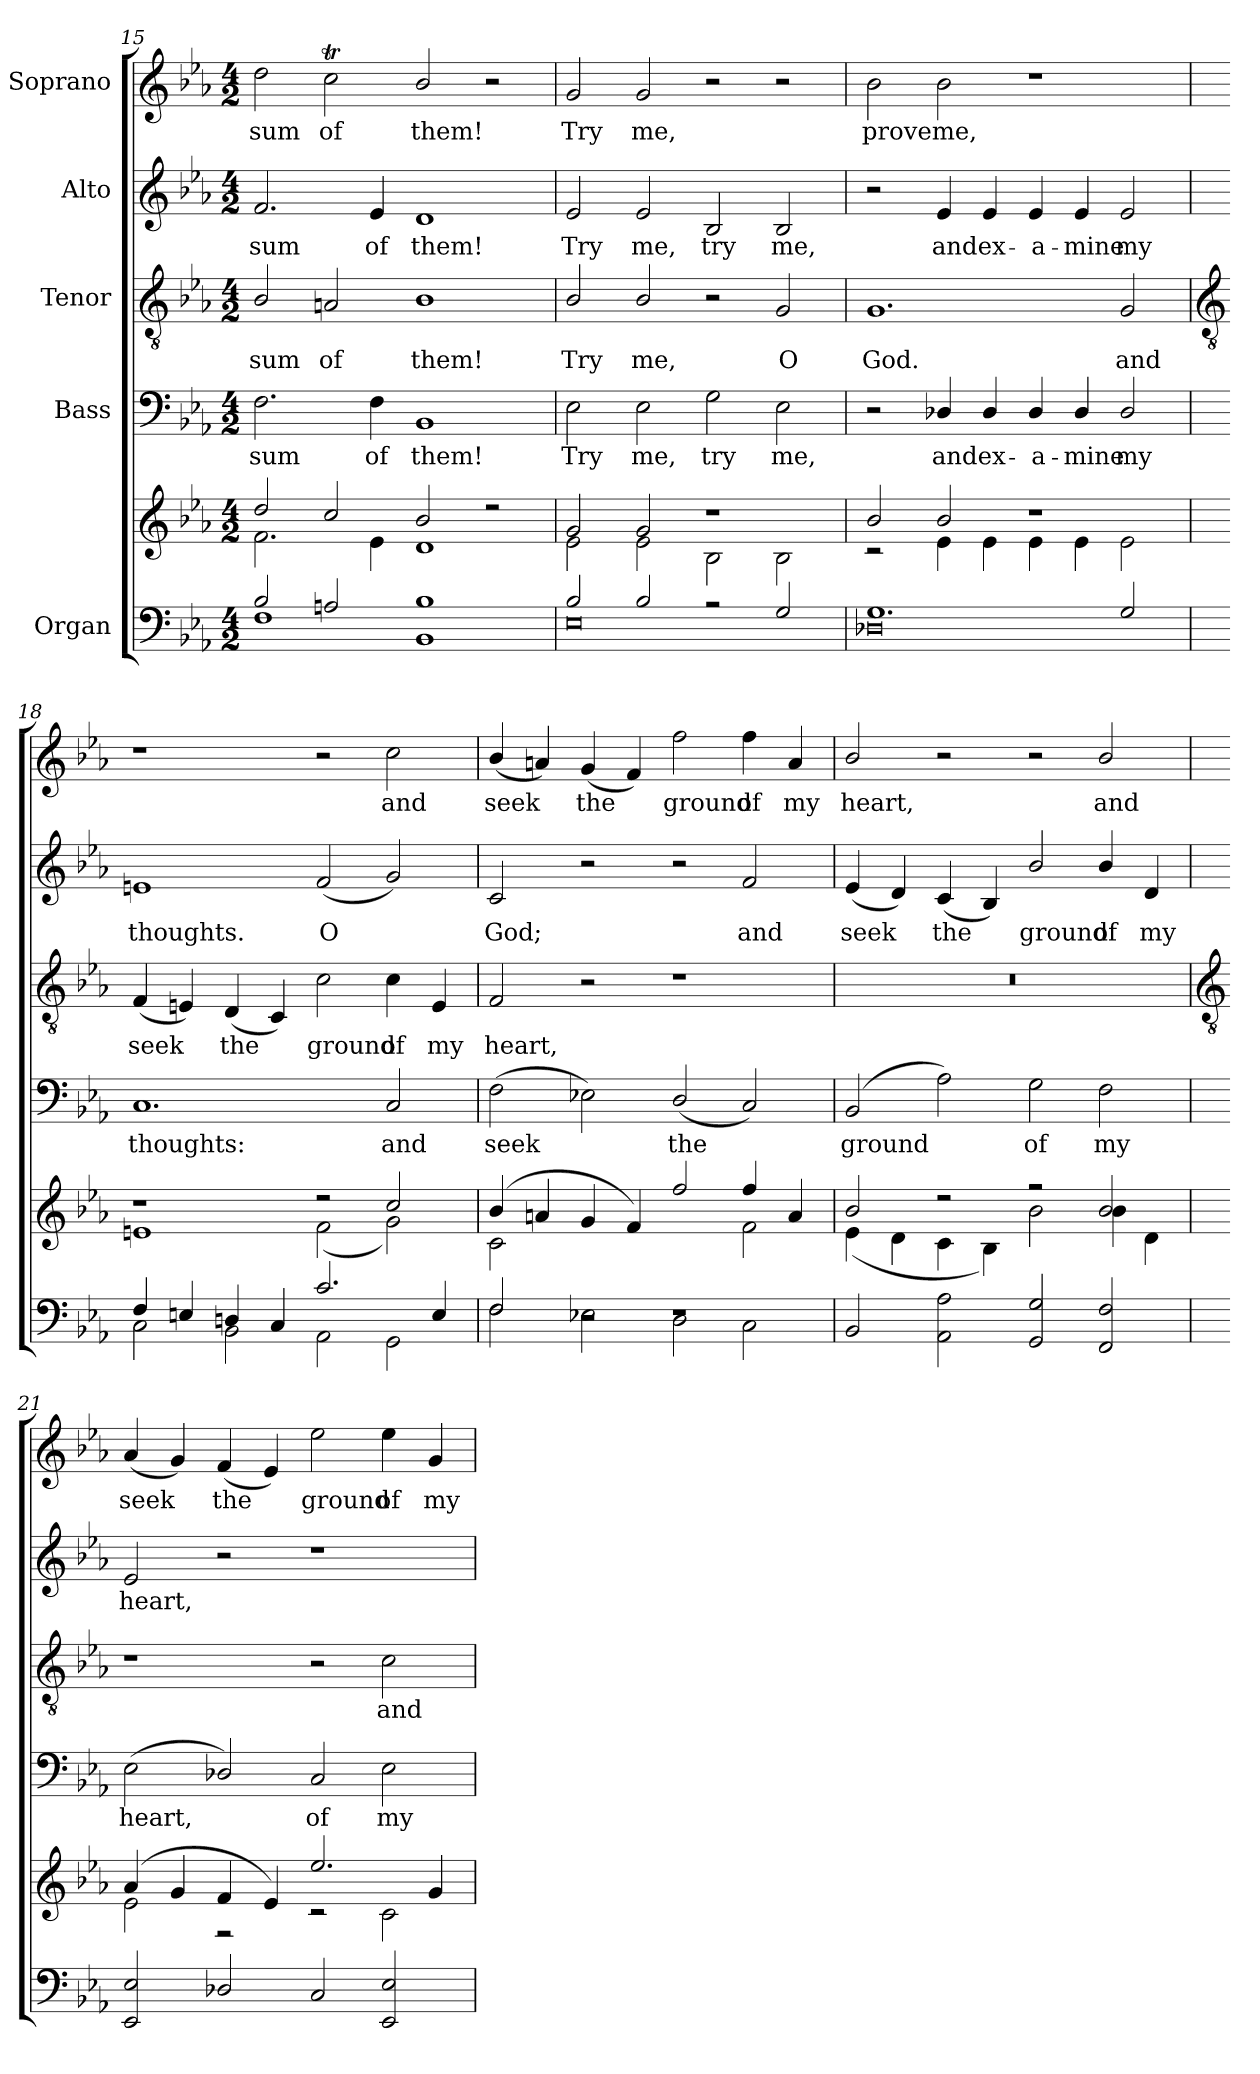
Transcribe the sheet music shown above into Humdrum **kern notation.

**kern	**kern	**kern	**text	**kern	**text	**kern	**text	**kern	**text
*part5	*part5	*part4	*part4	*part3	*part3	*part2	*part2	*part1	*part1
*staff6	*staff5	*staff4	*staff4	*staff3	*staff3	*staff2	*staff2	*staff1	*staff1
*I"Organ	*	*I"Bass	*	*I"Tenor	*	*I"Alto	*	*I"Soprano	*
*clefF4	*clefG2	*clefF4	*	*clefGv2	*	*clefG2	*	*clefG2	*
*k[b-e-a-]	*k[b-e-a-]	*k[b-e-a-]	*	*k[b-e-a-]	*	*k[b-e-a-]	*	*k[b-e-a-]	*
*E-:	*E-:	*E-:	*	*E-:	*	*E-:	*	*E-:	*
*M4/2	*M4/2	*M4/2	*	*M4/2	*	*M4/2	*	*M4/2	*
=15	=15	=15	=15	=15	=15	=15	=15	=15	=15
*^	*^	*	*	*	*	*	*	*	*
!	!	!	!	!	!LO:LY:b	!	!LO:LY:b	!	!LO:LY:b	!	!LO:LY:b
2B-/	1F\	2dd/	2.f\	2.F	sum	2B-/	sum	2.f	sum	2dd	sum
!	!	!	!	!	!	!	!LO:LY:b	!	!	!	!LO:LY:b
2An/	.	2cc/	.	.	.	2An	of	.	.	2ccT	of
!	!	!	!	!	!LO:LY:b	!	!	!	!LO:LY:b	!	!
.	.	.	4e-\	4F	of	.	.	4e-	of	.	.
!	!	!	!	!	!LO:LY:b	!	!LO:LY:b	!	!LO:LY:b	!	!LO:LY:b
1B-/	1BB-\	2b-/	1d\	1BB-	them!	1B-	them!	1d	them!	2b-/	them!
.	.	2r	.	.	.	.	.	.	.	2r	.
=16	=16	=16	=16	=16	=16	=16	=16	=16	=16	=16	=16
!	!	!	!	!	!LO:LY:b	!	!LO:LY:b	!	!LO:LY:b	!	!LO:LY:b
2B-/	0E-\	2g/	2e-\	2E-	Try	2B-/	Try	2e-	Try	2g	Try
!	!	!	!	!	!LO:LY:b	!	!LO:LY:b	!	!LO:LY:b	!	!LO:LY:b
2B-/	.	2g/	2e-\	2E-	me,	2B-/	me,	2e-	me,	2g	me,
!	!	!	!	!	!LO:LY:b	!	!	!	!LO:LY:b	!	!
2r	.	1r	2B-\	2G	try	2r	.	2B-	try	2r	.
!	!	!	!	!	!LO:LY:b	!	!LO:LY:b	!	!LO:LY:b	!	!
2G/	.	.	2B-\	2E-	me,	2G	O	2B-	me,	2r	.
=17	=17	=17	=17	=17	=17	=17	=17	=17	=17	=17	=17
!	!	!	!	!	!	!	!LO:LY:b	!	!	!	!LO:LY:b
1.G/	0D-X\	2b-/	2r	2r	.	1.G	God.	2r	.	2b-	prove
!	!	!	!	!	!LO:LY:b	!	!	!	!LO:LY:b	!	!LO:LY:b
.	.	2b-/	4e-\	4D-X/	and	.	.	4e-	and	2b-	me,
!	!	!	!	!	!LO:LY:b	!	!	!	!LO:LY:b	!	!
.	.	.	4e-\	4D-/	ex-	.	.	4e-	ex-	.	.
!	!	!	!	!	!LO:LY:b	!	!	!	!LO:LY:b	!	!
.	.	1r	4e-\	4D-/	-a-	.	.	4e-	-a-	1r	.
!	!	!	!	!	!LO:LY:b	!	!	!	!LO:LY:b	!	!
.	.	.	4e-\	4D-/	-mine	.	.	4e-	-mine	.	.
!	!	!	!	!	!LO:LY:b	!	!LO:LY:b	!	!LO:LY:b	!	!
2G/	.	.	2e-\	2D-/	my	2G	and	2e-	my	.	.
*v	*v	*	*	*	*	*	*	*	*	*	*
!!LO:LB:g=z
=18	=18	=18	=18	=18	=18	=18	=18	=18	=18	=18
*	*	*	*	*	*clefGv2	*	*	*	*	*
*^	*	*	*	*	*	*	*	*	*	*
*	*^	*	*	*	*	*	*	*	*	*	*
!	!	!	!	!	!	!LO:LY:b	!	!LO:LY:b	!	!LO:LY:b	!	!
4F/	2C\	0ryy	1r	1en\	1.C	thoughts:	(<4F	seek	1en	thoughts.	1r	.
4En/	.	.	.	.	.	.	4En)	.	.	.	.	.
!	!	!	!	!	!	!	!	!LO:LY:b	!	!	!	!
4Dn/	2BB-\	.	.	.	.	.	(<4D	the	.	.	.	.
4C/	.	.	.	.	.	.	4C)	.	.	.	.	.
!	!	!	!	!	!	!	!	!LO:LY:b	!	!LO:LY:b	!	!
2.c/	2AA-\	.	2r	(<2f\	.	.	2c	ground	(<2f	O	2r	.
!	!	!	!	!	!	!LO:LY:b	!	!LO:LY:b	!	!	!	!LO:LY:b
.	2GG\	.	2cc/	2g\)	2C	and	4c	of	2g)	.	2cc	and
!	!	!	!	!	!	!	!	!LO:LY:b	!	!	!	!
4E/	.	.	.	.	.	.	4E	my	.	.	.	.
=19	=19	=19	=19	=19	=19	=19	=19	=19	=19	=19	=19	=19
!	!	!	!	!	!	!LO:LY:b	!	!LO:LY:b	!	!LO:LY:b	!	!LO:LY:b
2F/	2F\	0ryy	(>4b-/	2c\	(>2F	seek	2F	heart,	2c	God;	(<4b-/	seek
.	.	.	4an/	.	.	.	.	.	.	.	4an)	.
!	!	!	!	!	!	!	!	!	!	!	!	!LO:LY:b
2r	2E-X\	.	4g/	2ryy	2E-X)	.	2r	.	2r	.	(<4g	the
.	.	.	4f/)	.	.	.	.	.	.	.	4f)	.
!	!	!	!	!	!	!LO:LY:b	!	!	!	!	!	!LO:LY:b
1r	2D\	.	2ff/	2ryy	(<2D/	the	1r	.	2r	.	2ff	ground
!	!	!	!	!	!	!	!	!	!	!LO:LY:b	!	!LO:LY:b
.	2C\	.	4ff/	2f\	2C)	.	.	.	2f	and	4ff	of
!	!	!	!	!	!	!	!	!	!	!	!	!LO:LY:b
.	.	.	4a/	.	.	.	.	.	.	.	4a	my
=20	=20	=20	=20	=20	=20	=20	=20	=20	=20	=20	=20	=20
!	!	!	!	!	!	!LO:LY:b	!	!	!	!LO:LY:b	!	!LO:LY:b
2BB-/	2ryy	2ryy	2b-/	(<4e-\	(<2BB-	ground	0r	.	(<4e-	seek	2b-/	heart,
.	.	.	.	4d\	.	.	.	.	4d)	.	.	.
!	!	!	!	!	!	!	!	!	!	!LO:LY:b	!	!
2AA-\ 2A-\	2ryy	2ryy	2r	4c\	2A-)	.	.	.	(<4c	the	2r	.
.	.	.	.	4B-\)	.	.	.	.	4B-)	.	.	.
!	!	!	!	!	!	!LO:LY:b	!	!	!	!LO:LY:b	!	!
2GG/ 2G/	2ryy	2ryy	2r	2b-\	2G	of	.	.	2b-/	ground	2r	.
!	!	!	!	!	!	!LO:LY:b	!	!	!	!LO:LY:b	!	!LO:LY:b
2FF/ 2F/	2ryy	2ryy	2b-/	4b-\	2F	my	.	.	4b-/	of	2b-/	and
!	!	!	!	!	!	!	!	!	!	!LO:LY:b	!	!
.	.	.	.	4d\	.	.	.	.	4d	my	.	.
!!LO:LB:g=z
=21	=21	=21	=21	=21	=21	=21	=21	=21	=21	=21	=21	=21
*	*	*	*	*	*	*	*clefGv2	*	*	*	*	*
!	!	!	!	!	!	!LO:LY:b	!	!	!	!LO:LY:b	!	!LO:LY:b
2EE-/ 2E-/	2ryy	2ryy	(>4a-/	2e-\	(>2E-	heart,	1r	.	2e-	heart,	(<4a-	seek
.	.	.	4g/	.	.	.	.	.	.	.	4g)	.
!	!	!	!	!	!	!	!	!	!	!	!	!LO:LY:b
2D-X/	2ryy	2ryy	4f/	2r	2D-X/)	.	.	.	2r	.	(<4f	the
.	.	.	4e-/)	.	.	.	.	.	.	.	4e-)	.
!	!	!	!	!	!	!LO:LY:b	!	!	!	!	!	!LO:LY:b
2C/	2ryy	2ryy	2.ee-/	2r	2C	of	2r	.	1r	.	2ee-	ground
!	!	!	!	!	!	!LO:LY:b	!	!LO:LY:b	!	!	!	!LO:LY:b
2EE-/ 2E-/	2ryy	2ryy	.	2c\	2E-	my	2c	and	.	.	4ee-	of
!	!	!	!	!	!	!	!	!	!	!	!	!LO:LY:b
.	.	.	4g/	.	.	.	.	.	.	.	4g	my
*v	*v	*v	*	*	*	*	*	*	*	*	*	*
*	*v	*v	*	*	*	*	*	*	*	*
=	=	=	=	=	=	=	=	=	=
*-	*-	*-	*-	*-	*-	*-	*-	*-	*-
